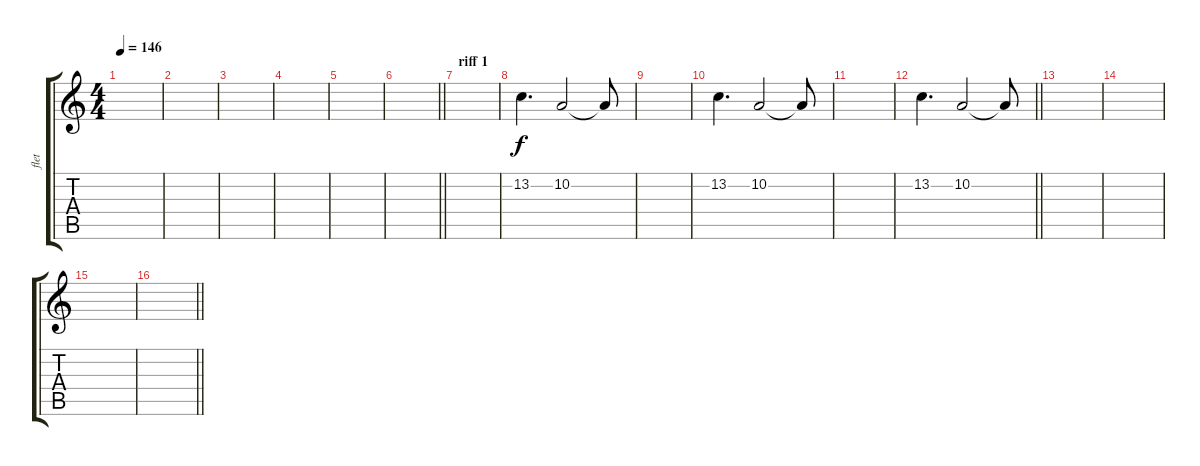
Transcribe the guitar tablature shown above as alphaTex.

\track ("flet" "flet") {instrument flute}
\staff {score tabs}
\tuning (E4 B3 G3 D3 A2 E2) {hide}
\ts (4 4)
\tempo 146
\clef g2
\ks c
|
|
|
|
|
\barLineRight lightlight
|
\section ("" "riff 1")
|
13.2.4{d} 10.2.2 10.2{t}.8 |
|
13.2.4{d} 10.2.2 10.2{t}.8 |
|
\barLineRight lightlight
13.2.4{d} 10.2.2 10.2{t}.8 |
|
|
|
\barLineRight lightlight
